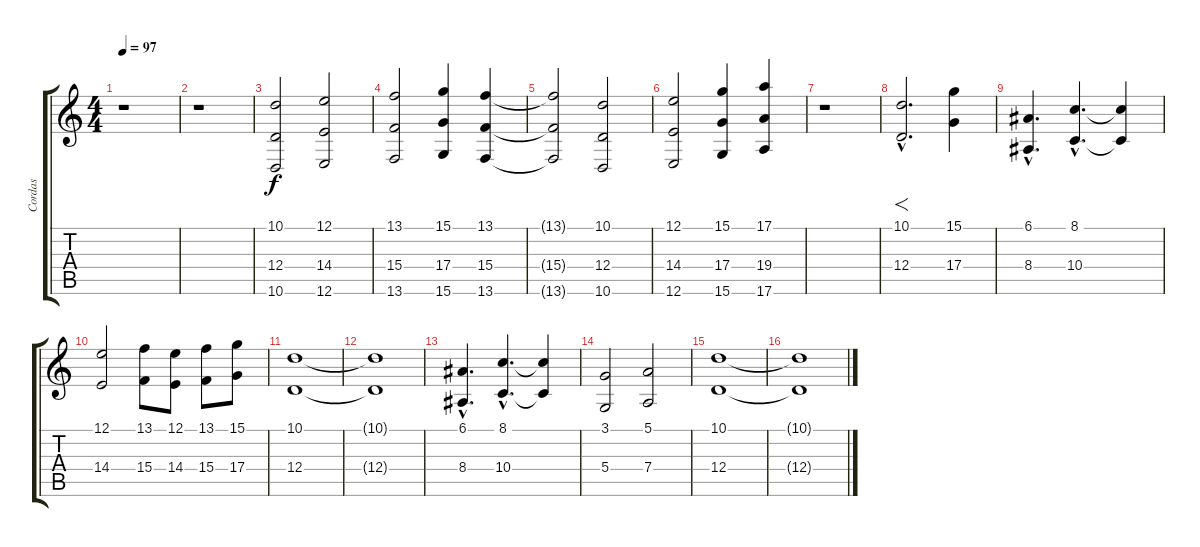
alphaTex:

\track ("Cordas" "Cordas") {instrument stringensemble1}
\staff {score tabs}
\tuning (E4 B3 G3 D3 A2 E2) {hide}
\ts (4 4)
\tempo 97
\clef g2
\ks c
r.1{dy f} |
r.1 |
(10.1 12.4 10.6).2 (12.1 14.4 12.6).2 |
(13.1 15.4 13.6).2 (15.1 17.4 15.6).4 (13.1 15.4 13.6).4 |
(13.1{t} 15.4{t} 13.6{t}).2 (10.1 12.4 10.6).2 |
(12.1 14.4 12.6).2 (15.1 17.4 15.6).4 (17.1 19.4 17.6).4 |
r.1 |
(10.1{hac} 12.4{hac}).2{f d} (15.1 17.4).4 |
(6.1{hac} 8.4{hac}).4{d} (8.1{hac} 10.4{hac}).4{d} (8.1{t} 10.4{t}).4 |
(12.1 14.4).2 (13.1 15.4).8 (12.1 14.4).8 (13.1 15.4).8 (15.1 17.4).8 |
(10.1 12.4).1 |
(10.1{t} 12.4{t}).1 |
(6.1{hac} 8.4{hac}).4{d} (8.1{hac} 10.4{hac}).4{d} (8.1{t} 10.4{t}).4 |
(3.1 5.4).2 (5.1 7.4).2 |
(10.1 12.4).1 |
(10.1{t} 12.4{t}).1
